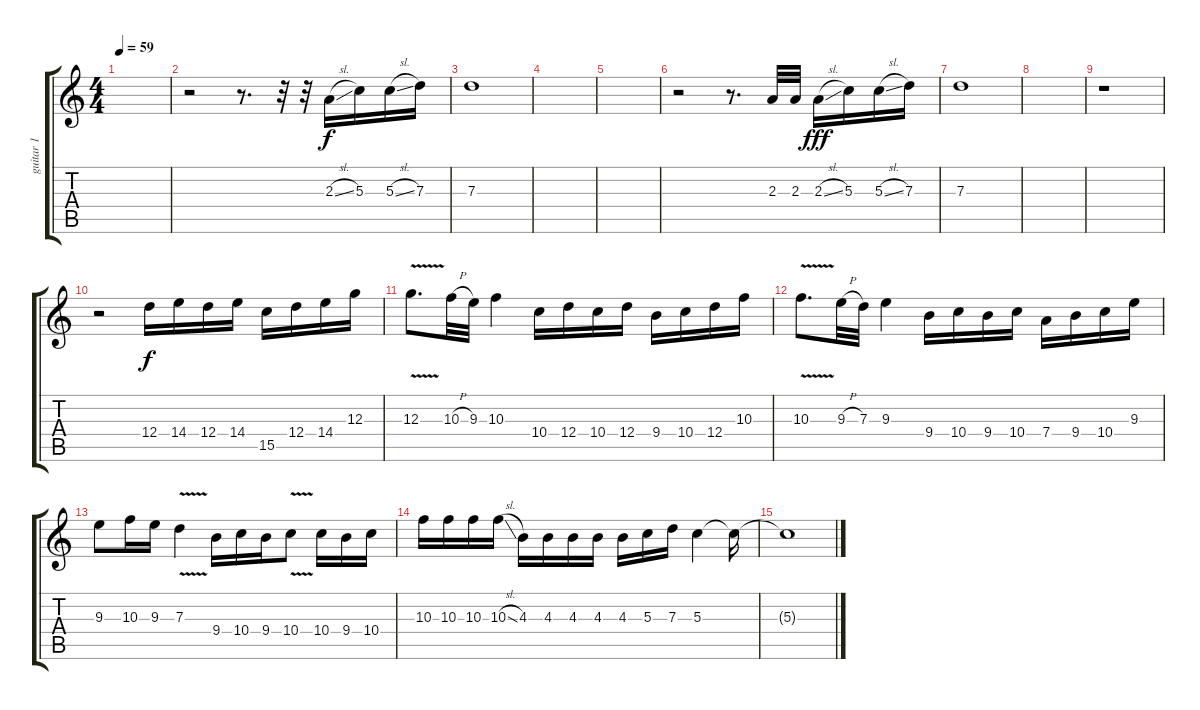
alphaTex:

\track ("guitar 1" "guitar 1") {instrument electricguitarclean}
\staff {score tabs}
\tuning (E4 B3 G3 D3 A2 E2) {hide}
\ts (4 4)
\tempo 59
\clef g2
\ks c
|
r.2 r.8{d} r.32 r.32 2.3{sl}.16 5.3.16 5.3{sl}.16 7.3.16 |
7.3.1 |
|
|
r.2 r.8{d} 2.3.32{dy f} 2.3.32 2.3{sl}.16{dy fff} 5.3.16 5.3{sl}.16 7.3.16 |
7.3.1 |
|
r.1{volume 12 instrument overdrivenguitar} |
r.2 12.4.16{dy f} 14.4.16 12.4.16 14.4.16 15.5.16 12.4.16 14.4.16 12.3.16 |
12.3{v}.8{d} 10.3{h}.32 9.3.32 10.3.4 10.4.16 12.4.16 10.4.16 12.4.16 9.4.16 10.4.16 12.4.16 10.3.16 |
10.3{v}.8{d} 9.3{h}.32 7.3.32 9.3.4 9.4.16 10.4.16 9.4.16 10.4.16 7.4.16 9.4.16 10.4.16 9.3.16 |
9.3.8 10.3.16 9.3.16 7.3{v}.4 9.4.16 10.4.16 9.4.16 10.4{v}.8 10.4.16 9.4.16 10.4.16 |
10.3.16 10.3.16 10.3.16 10.3{sl}.16 4.3.16 4.3.16 4.3.16 4.3.16 4.3.16 5.3.16 7.3.16 5.3.4 5.3{t}.16 |
5.3{t}.1
